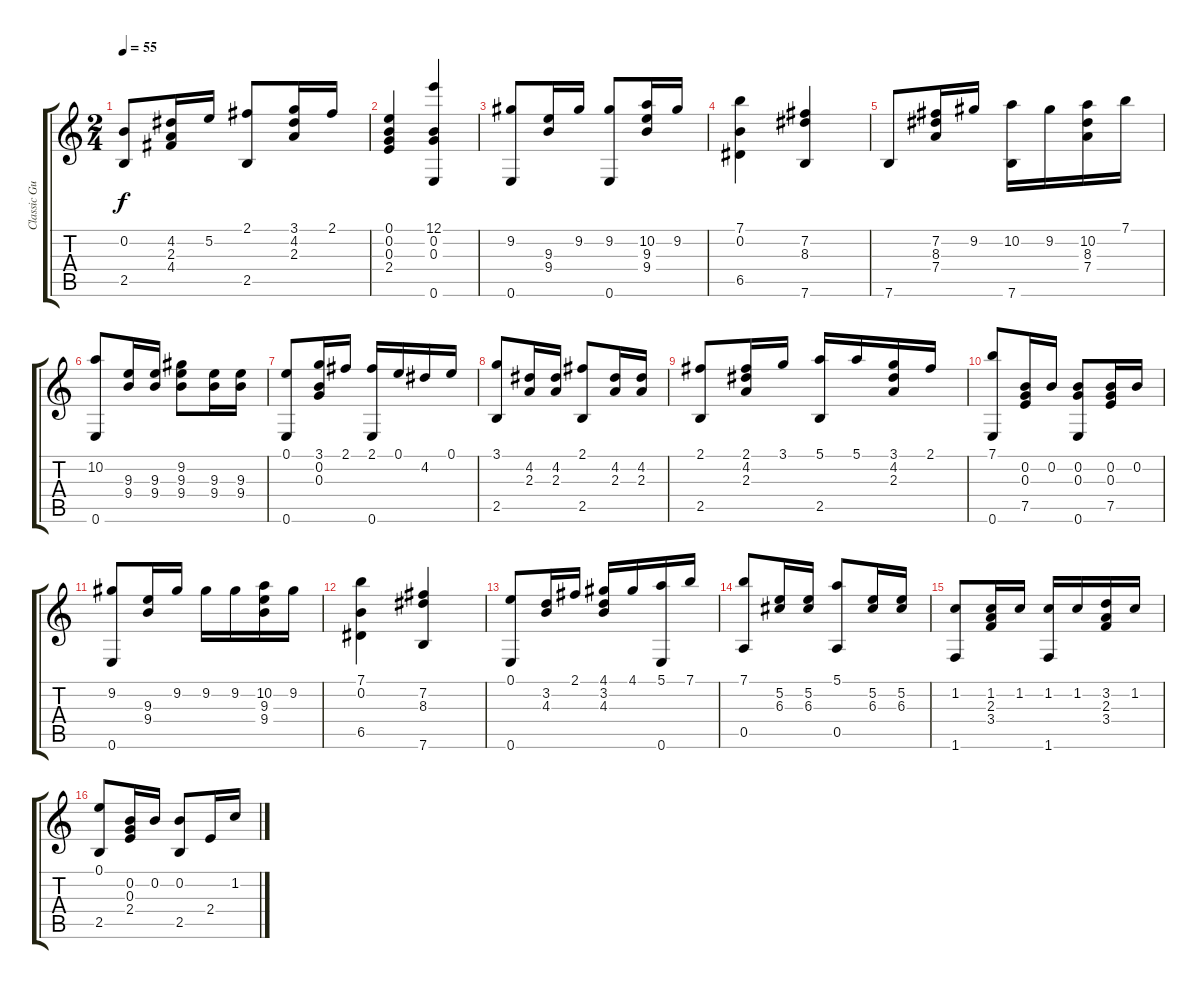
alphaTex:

\track ("Classic Guitar" "Classic Gu") {instrument acousticguitarnylon}
\staff {score tabs}
\tuning (E4 B3 G3 D3 A2 E2) {hide}
\ts (2 4)
\tempo 55
\clef g2
\ks c
(0.2 2.5).8{dy f} (4.2 2.3 4.4).16 5.2.16 (2.1 2.5).8 (3.1 4.2 2.3).16 2.1.16 |
(0.1 0.2 0.3 2.4).4 (12.1 0.2 0.3 0.6).4 |
(9.2 0.6).8 (9.3 9.4).16 9.2.16 (9.2 0.6).8 (10.2 9.3 9.4).16 9.2.16 |
(7.1 0.2 6.5).4 (7.2 8.3 7.6).4 |
7.6.8 (7.2 8.3 7.4).16 9.2.16 (10.2 7.6).16 9.2.16 (10.2 8.3 7.4).16 7.1.16 |
(10.2 0.6).8 (9.3 9.4).16 (9.3 9.4).16 (9.2 9.3 9.4).8 (9.3 9.4).16 (9.3 9.4).16 |
(0.1 0.6).8 (3.1 0.2 0.3).16 2.1.16 (2.1 0.6).16 0.1.16 4.2.16 0.1.16 |
(3.1 2.5).8 (4.2 2.3).16 (4.2 2.3).16 (2.1 2.5).8 (4.2 2.3).16 (4.2 2.3).16 |
(2.1 2.5).8 (2.1 4.2 2.3).16 3.1.16 (5.1 2.5).16 5.1.16 (3.1 4.2 2.3).16 2.1.16 |
(7.1 0.6).8 (0.2 0.3 7.5).16 0.2.16 (0.2 0.3 0.6).8 (0.2 0.3 7.5).16 0.2.16 |
(9.2 0.6).8 (9.3 9.4).16 9.2.16 9.2.16 9.2.16 (10.2 9.3 9.4).16 9.2.16 |
(7.1 0.2 6.5).4 (7.2 8.3 7.6).4 |
(0.1 0.6).8 (3.2 4.3).16 2.1.16 (4.1 3.2 4.3).16 4.1.16 (5.1 0.6).16 7.1.16 |
(7.1 0.5).8 (5.2 6.3).16 (5.2 6.3).16 (5.1 0.5).8 (5.2 6.3).16 (5.2 6.3).16 |
(1.2 1.6).8 (1.2 2.3 3.4).16 1.2.16 (1.2 1.6).16 1.2.16 (3.2 2.3 3.4).16 1.2.16 |
(0.1 2.5).8 (0.2 0.3 2.4).16 0.2.16 (0.2 2.5).8 2.4.16 1.2.16
